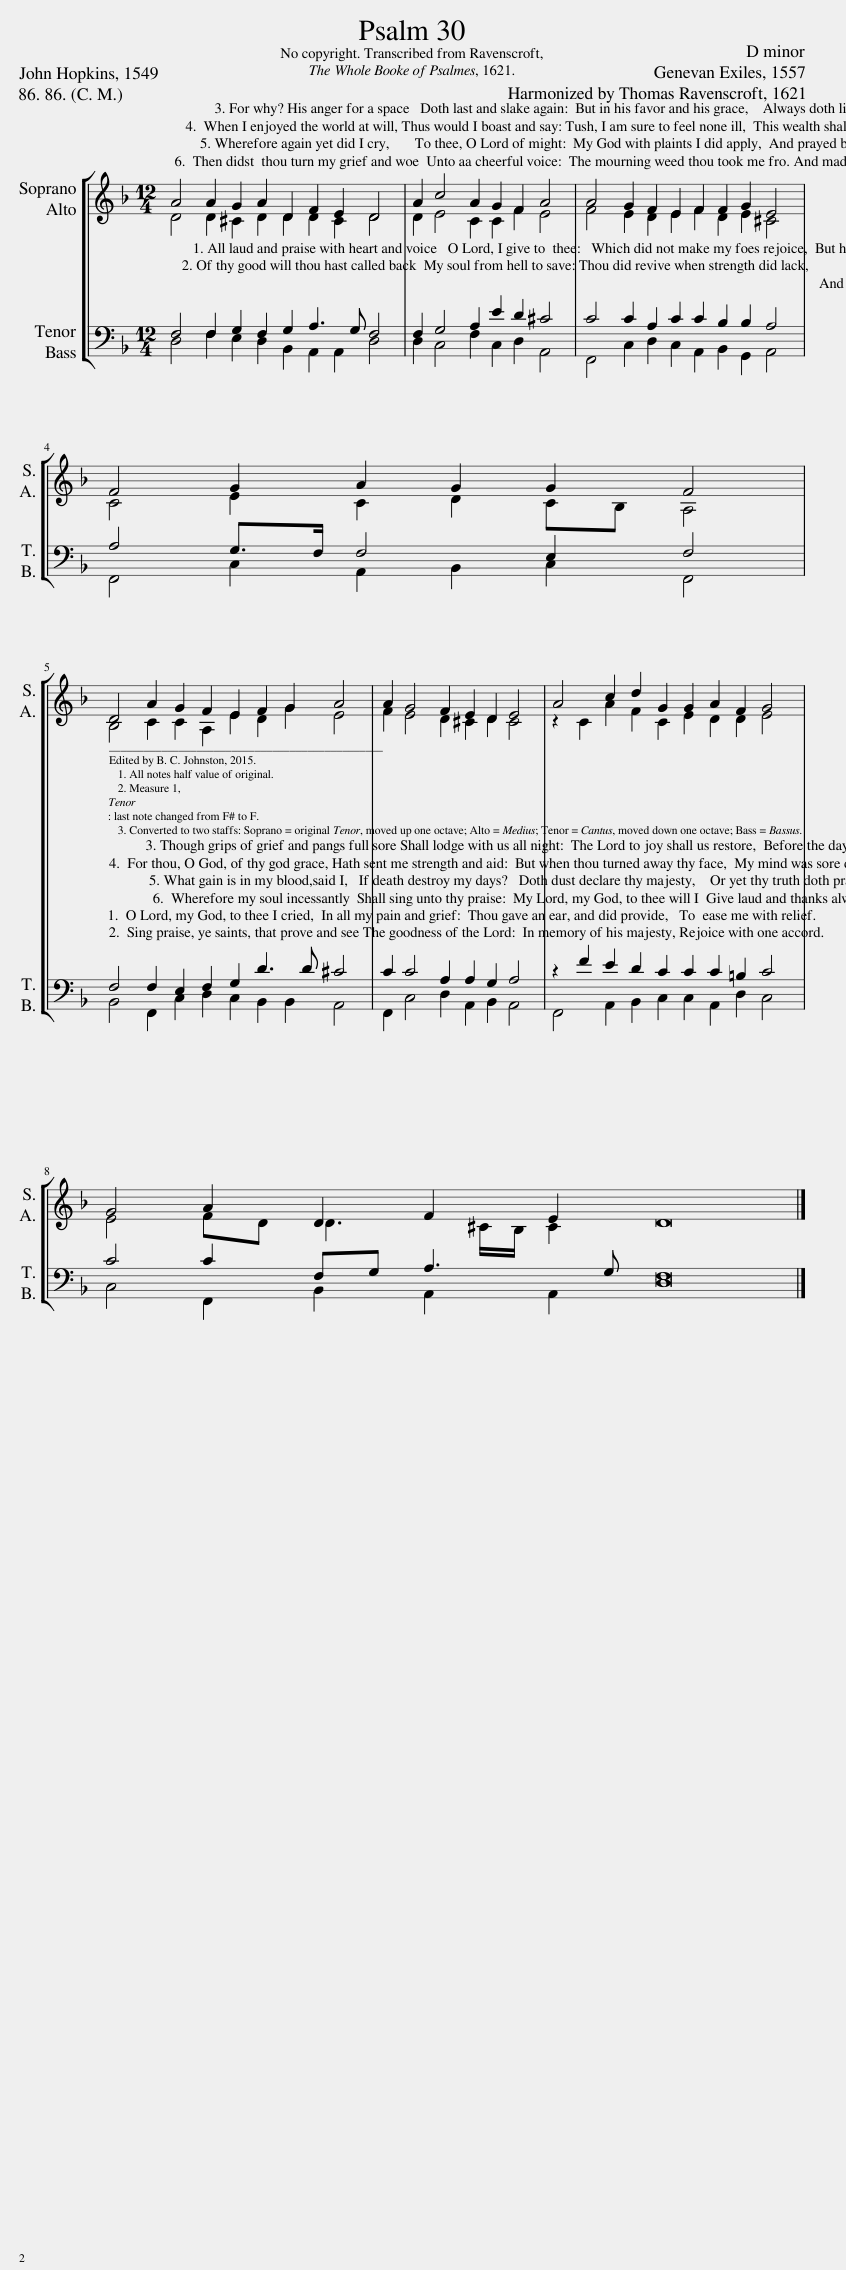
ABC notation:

X:1
%%score [ ( 1 2 ) ( 3 4 ) ]
L:1/8
M:12/4
I:linebreak $
K:F
V:1 treble
V:2 treble
V:3 bass
V:4 bass
V:1
 A4 A2 G2 A2 D2 F2 E2 D4 | A2 c4 A2 G2 F2 A4 | A4 G2 F2 E2 F2 F2 G2 E4 |$ F4 G2 A2 G2 G2 F4 |$ D4 A2 G2 F2 E2 F2 G2 A4 | %5
 A2 G4 F2 E2 D2 E4 | A4 c2 d2 G2 G2 A2 F2 G4 |$ G4 A2 D2 F2 E2 D16 |] %8
V:2
 D4 D2 ^C2 D2 D2 D2 C2 D4 | D2 E4 C2 C2 F2 E4 | F4 E2 D2 E2 F2 D2 E2 ^C4 |$ C4 E2 C2 D2 CB, A,4 |$ B,4 C2 C2 A,2 E2 D2 G2 E4 | %5
 F2 E4 D2 ^C2 D2 C4 | z2 C2 A2 F2 C2 E2 D2 D2 E4 |$ E4 FD D3 ^C/B,/ C2 x16 |] %8
V:3
 F,4 F,2 G,2 F,2 G,2 A,3 G, F,4 | F,2 G,4 A,2 E2 D2 ^C4 | C4 C2 A,2 C2 C2 B,2 B,2 A,4 |$ A,4 G,>F, F,4 E,2 F,4 |$ F,4 F,2 E,2 F,2 G,2 D3 D ^C4 | %5
 C2 C4 A,2 A,2 G,2 A,4 | z2 F2 E2 D2 C2 C2 C2 =B,2 C4 |$ C4 C2 F,G, A,3 G, F,16 |] %8
V:4
 D,4 F,2 E,2 D,2 B,,2 A,,2 A,,2 D,4 | D,2 C,4 F,2 C,2 D,2 A,,4 | F,,4 C,2 D,2 C,2 A,,2 B,,2 G,,2 A,,4 |$ F,,4 C,2 A,,2 B,,2 C,2 F,,4 |$ B,,4 F,,2 C,2 D,2 C,2 B,,2 B,,2 A,,4 | %5
 F,,2 C,4 D,2 A,,2 B,,2 A,,4 | F,,4 A,,2 B,,2 C,2 C,2 A,,2 D,2 C,4 |$ C,4 F,,2 B,,2 A,,2 A,,2 D,16 |] %8
